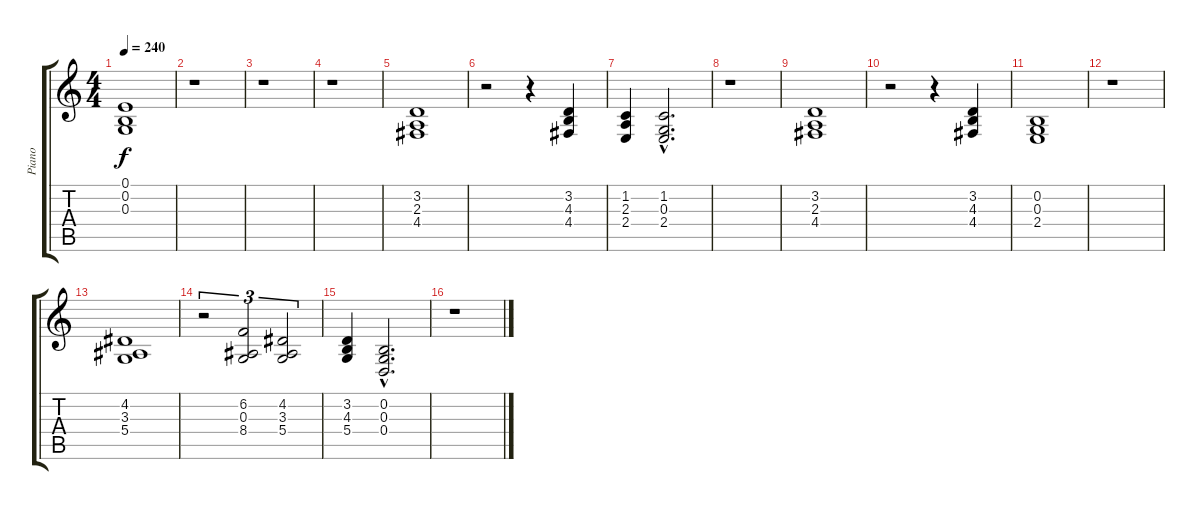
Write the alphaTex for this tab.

\track ("Piano" "Piano") {instrument brightacousticpiano}
\staff {score tabs}
\tuning (E4 B3 G3 D3 A2 E2) {hide}
\ts (4 4)
\tempo 240
\clef g2
\ks c
(0.1 0.2 0.3).1{dy f} |
r.1 |
r.1 |
r.1 |
(3.2 2.3 4.4).1 |
r.2 r.4 (3.2 4.3 4.4).4 |
(1.2 2.3 2.4).4 (1.2{hac} 0.3{hac} 2.4{hac}).2{d} |
r.1 |
(3.2 2.3 4.4).1 |
r.2 r.4 (3.2 4.3 4.4).4 |
(0.2 0.3 2.4).1 |
r.1 |
(4.2 3.3 5.4).1 |
r.2{tu (3 2)} (6.2 0.3 8.4).2{tu (3 2)} (4.2 3.3 5.4).2{tu (3 2)} |
(3.2 4.3 5.4).4 (0.2{hac} 0.3{hac} 0.4{hac}).2{d} |
r.1
